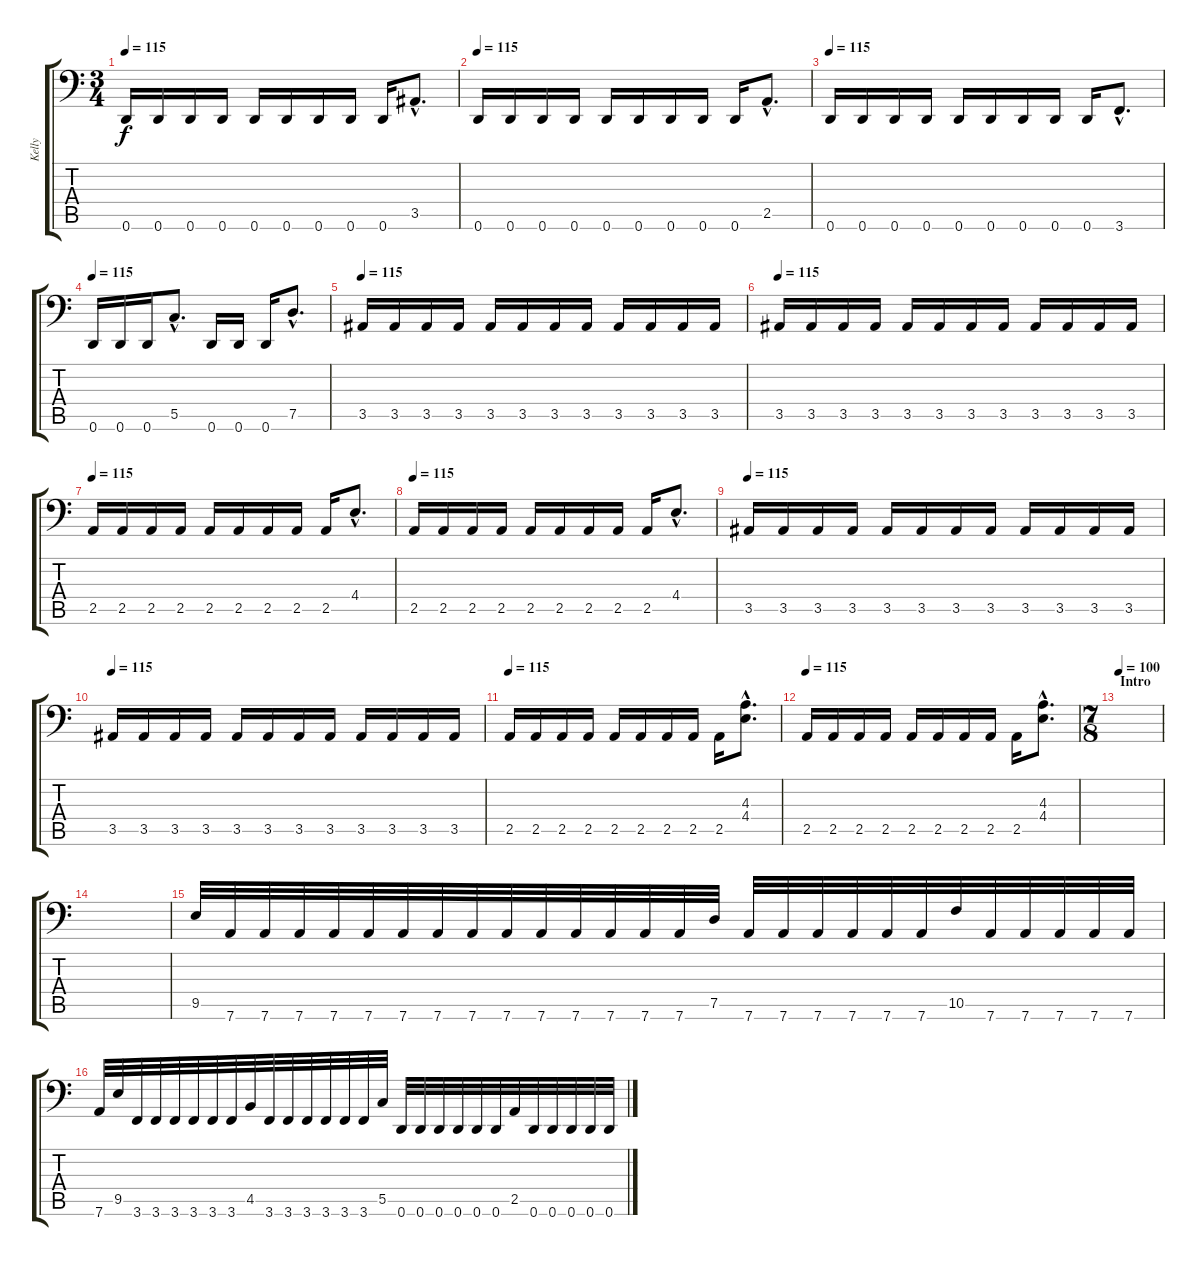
\track ("Kelly" "Kelly") {instrument electricbasspick}
\staff {score tabs}
\tuning (D3 A2 F2 C2 G1 D1) {hide}
\ts (3 4)
\tempo 115
\clef f4
\ks c
0.6.16{dy f} 0.6.16 0.6.16 0.6.16 0.6.16 0.6.16 0.6.16 0.6.16 0.6.16 3.5{hac}.8{d} |
\tempo 115
0.6.16 0.6.16 0.6.16 0.6.16 0.6.16 0.6.16 0.6.16 0.6.16 0.6.16 2.5{hac}.8{d} |
\tempo 115
0.6.16 0.6.16 0.6.16 0.6.16 0.6.16 0.6.16 0.6.16 0.6.16 0.6.16 3.6{hac}.8{d} |
\tempo 115
0.6.16 0.6.16 0.6.16 5.5{hac}.8{d} 0.6.16 0.6.16 0.6.16 7.5{hac}.8{d} |
\tempo 115
3.5.16 3.5.16 3.5.16 3.5.16 3.5.16 3.5.16 3.5.16 3.5.16 3.5.16 3.5.16 3.5.16 3.5.16 |
\tempo 115
3.5.16 3.5.16 3.5.16 3.5.16 3.5.16 3.5.16 3.5.16 3.5.16 3.5.16 3.5.16 3.5.16 3.5.16 |
\tempo 115
2.5.16 2.5.16 2.5.16 2.5.16 2.5.16 2.5.16 2.5.16 2.5.16 2.5.16 4.4{hac}.8{d} |
\tempo 115
2.5.16 2.5.16 2.5.16 2.5.16 2.5.16 2.5.16 2.5.16 2.5.16 2.5.16 4.4{hac}.8{d} |
\tempo 115
3.5.16 3.5.16 3.5.16 3.5.16 3.5.16 3.5.16 3.5.16 3.5.16 3.5.16 3.5.16 3.5.16 3.5.16 |
\tempo 115
3.5.16 3.5.16 3.5.16 3.5.16 3.5.16 3.5.16 3.5.16 3.5.16 3.5.16 3.5.16 3.5.16 3.5.16 |
\tempo 115
2.5.16 2.5.16 2.5.16 2.5.16 2.5.16 2.5.16 2.5.16 2.5.16 2.5.16 (4.3{hac} 4.4{hac}).8{d} |
\tempo 115
2.5.16 2.5.16 2.5.16 2.5.16 2.5.16 2.5.16 2.5.16 2.5.16 2.5.16 (4.3{hac} 4.4{hac}).8{d} |
\ts (7 8)
\section ("" "Intro")
\tempo 100
|
|
9.5.32 7.6.32 7.6.32 7.6.32 7.6.32 7.6.32 7.6.32 7.6.32 7.6.32 7.6.32 7.6.32 7.6.32 7.6.32 7.6.32 7.6.32 7.5.32 7.6.32 7.6.32 7.6.32 7.6.32 7.6.32 7.6.32 10.5.32 7.6.32 7.6.32 7.6.32 7.6.32 7.6.32 |
7.6.32 9.5.32 3.6.32 3.6.32 3.6.32 3.6.32 3.6.32 3.6.32 4.5.32 3.6.32 3.6.32 3.6.32 3.6.32 3.6.32 3.6.32 5.5.32 0.6.32 0.6.32 0.6.32 0.6.32 0.6.32 0.6.32 2.5.32 0.6.32 0.6.32 0.6.32 0.6.32 0.6.32
